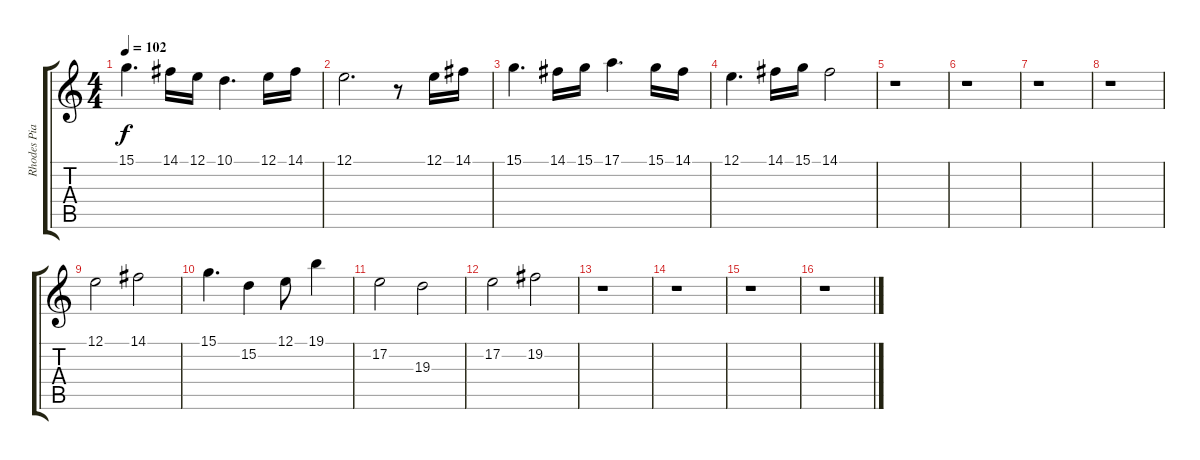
\track ("Rhodes Piano" "Rhodes Pia") {instrument electricpiano1}
\staff {score tabs}
\tuning (E4 B3 G3 D3 A2 E2) {hide}
\ts (4 4)
\tempo 102
\clef g2
\ks c
15.1.4{d dy f} 14.1.16 12.1.16 10.1.4{d} 12.1.16 14.1.16 |
12.1.2{d} r.8 12.1.16 14.1.16 |
15.1.4{d} 14.1.16 15.1.16 17.1.4{d} 15.1.16 14.1.16 |
12.1.4{d} 14.1.16 15.1.16 14.1.2 |
r.1 |
r.1 |
r.1 |
r.1 |
12.1.2{volume 16 instrument synthstrings2} 14.1.2 |
15.1.4{d} 15.2.4 12.1.8 19.1.4 |
17.2.2 19.3.2 |
17.2.2 19.2.2 |
r.1 |
r.1 |
r.1 |
r.1
